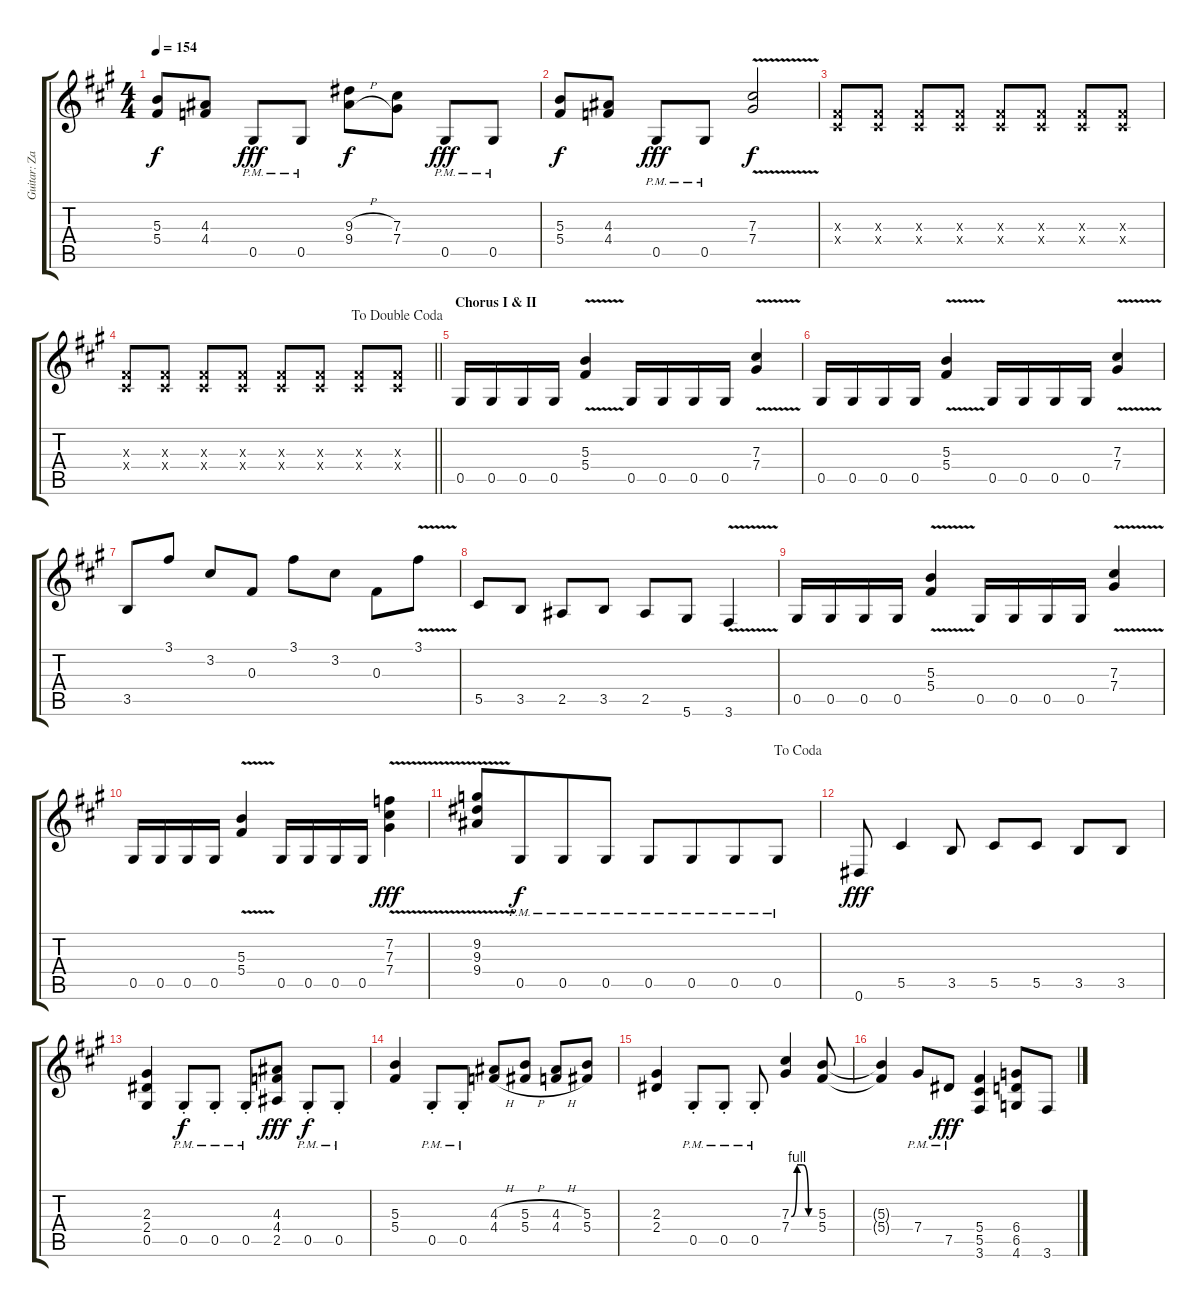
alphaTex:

\track ("Guitar: Zakk" "Guitar: Za") {instrument overdrivenguitar}
\staff {score tabs}
\tuning (Eb4 Bb3 Gb3 Db3 Ab2 Eb2) {hide}
\ts (4 4)
\tempo 154
\clef g2
\ks a
(5.3 5.4).8{dy f} (4.3 4.4).8 0.5{pm}.8{dy fff} 0.5{pm}.8 (9.3{h} 9.4{h}).8{dy f} (7.3 7.4).8 0.5{pm}.8{dy fff} 0.5{pm}.8 |
(5.3 5.4).8{dy f} (4.3 4.4).8 0.5{pm}.8{dy fff} 0.5{pm}.8 (7.3 7.4{v}).2{dy f} |
(0.3{x} 0.4{x}).8 (0.3{x} 0.4{x}).8 (0.3{x} 0.4{x}).8 (0.3{x} 0.4{x}).8 (0.3{x} 0.4{x}).8 (0.3{x} 0.4{x}).8 (0.3{x} 0.4{x}).8 (0.3{x} 0.4{x}).8 |
\jump dadoublecoda
\barLineRight lightlight
(0.3{x} 0.4{x}).8 (0.3{x} 0.4{x}).8 (0.3{x} 0.4{x}).8 (0.3{x} 0.4{x}).8 (0.3{x} 0.4{x}).8 (0.3{x} 0.4{x}).8 (0.3{x} 0.4{x}).8 (0.3{x} 0.4{x}).8 |
\section ("" "Chorus I & II")
0.5.16 0.5.16 0.5.16 0.5.16 (5.3{v} 5.4{v}).4 0.5.16 0.5.16 0.5.16 0.5.16 (7.3{v} 7.4{v}).4 |
0.5.16 0.5.16 0.5.16 0.5.16 (5.3{v} 5.4{v}).4 0.5.16 0.5.16 0.5.16 0.5.16 (7.3{v} 7.4{v}).4 |
3.5.8 3.1.8 3.2.8 0.3.8 3.1.8 3.2.8 0.3.8 3.1{v}.8 |
5.5.8 3.5.8 2.5.8 3.5.8 2.5.8 5.6.8 3.6{v}.4 |
0.5.16 0.5.16 0.5.16 0.5.16 (5.3{v} 5.4{v}).4 0.5.16 0.5.16 0.5.16 0.5.16 (7.3{v} 7.4{v}).4 |
0.5.16 0.5.16 0.5.16 0.5.16 (5.3{v} 5.4{v}).4 0.5.16 0.5.16 0.5.16 0.5.16 (7.2 7.3{v} 7.4{v}).4{dy fff} |
\jump dacoda
(9.2 9.3{v} 9.4{v}).8 0.5{pm}.8{dy f beam merge} 0.5{pm}.8 0.5{pm}.8 0.5{pm}.8 0.5{pm}.8{beam merge} 0.5{pm}.8 0.5{pm}.8 |
0.6.8{dy fff} 5.5.4 3.5.8 5.5.8 5.5.8 3.5.8 3.5.8 |
(2.3 2.4 0.5).4 0.5{pm st}.8{dy f} 0.5{pm st}.8 0.5{pm st}.8 (4.3 4.4 2.5).8{dy fff} 0.5{pm st}.8{dy f} 0.5{pm st}.8 |
(5.3 5.4).4 0.5{pm st}.8 0.5{pm st}.8 (4.3{h} 4.4{h}).8 (5.3{h} 5.4{h}).8 (4.3{h} 4.4{h}).8 (5.3 5.4).8 |
(2.3 2.4).4 0.5{pm st}.8 0.5{pm st}.8 0.5{pm st}.8 (7.3{be (custom 0 0 15 4 30 4 45 0 60 0)} 7.4).4 (5.3 5.4).8 |
(5.3{t} 5.4{t}).4 7.4{pm}.8 7.5{pm}.8{dy fff} (5.4 5.5 3.6).4 (6.4 6.5 4.6).8 3.6.8
